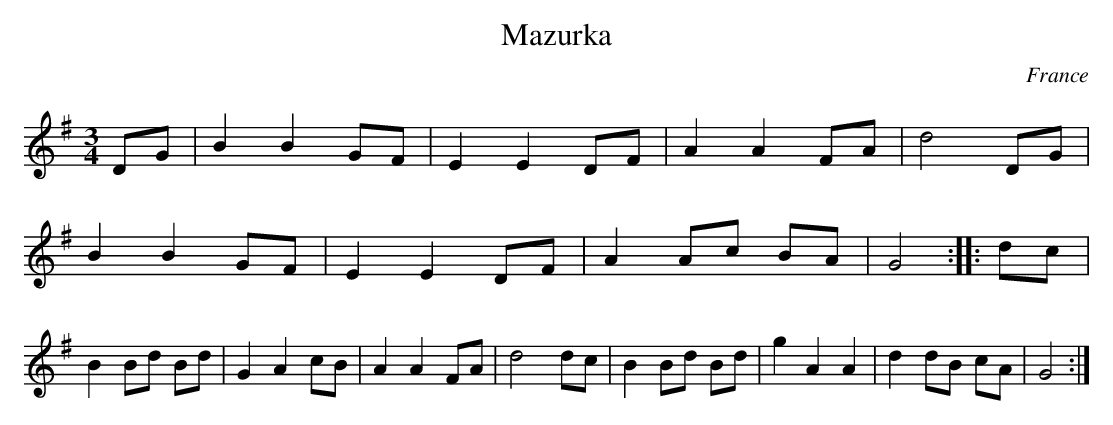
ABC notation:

X:1
T:Mazurka
M:3/4
O:France
K:G
DG|B2 B2 GF|E2 E2 DF|A2 A2 FA|d4 DG|\
B2 B2 GF|E2 E2 DF|A2 Ac BA|G4:|\
|:dc|B2 Bd Bd|G2 A2 cB|A2 A2 FA|d4 dc|\
B2 Bd Bd|g2 A2 A2|d2 dB cA|G4:|
